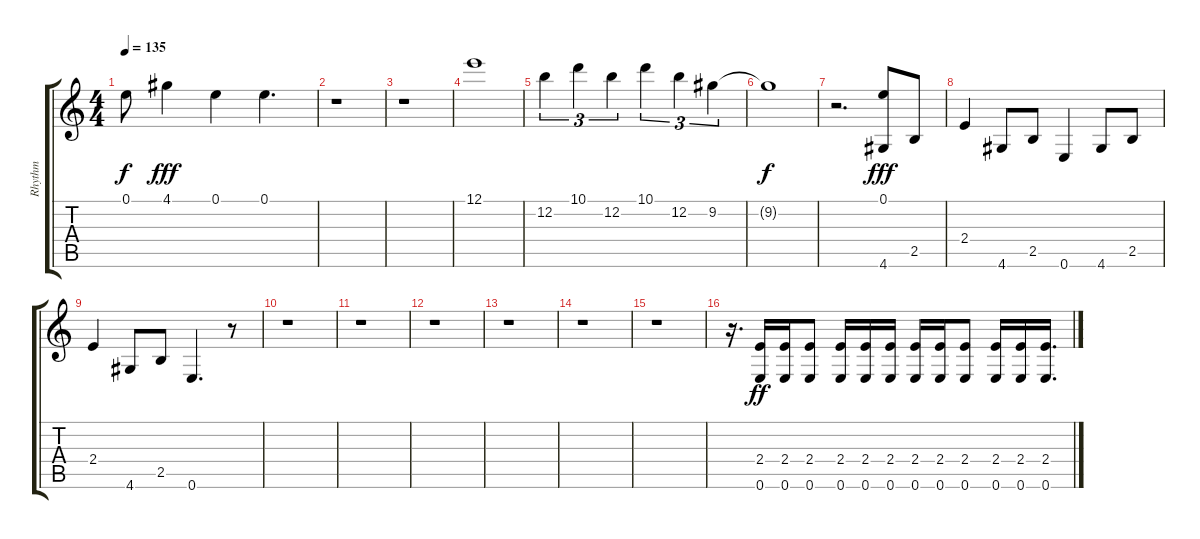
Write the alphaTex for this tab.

\track ("Rhythm" "Rhythm") {instrument distortionguitar}
\staff {score tabs}
\tuning (E4 B3 G3 D3 A2 E2) {hide}
\ts (4 4)
\tempo 135
\clef g2
\ks c
0.1{t}.8{dy f} 4.1.4{dy fff} 0.1.4 0.1.4{d} |
r.1 |
r.1 |
12.1.1 |
12.2.4{tu (3 2)} 10.1.4{tu (3 2)} 12.2.4{tu (3 2)} 10.1.4{tu (3 2)} 12.2.4{tu (3 2)} 9.2.4{tu (3 2)} |
9.2{t}.1{dy f} |
r.2{d} (0.1 4.6).8{dy fff} 2.5.8 |
2.4.4 4.6.8 2.5.8 0.6.4 4.6.8 2.5.8 |
2.4.4 4.6.8 2.5.8 0.6.4{d} r.8 |
r.1 |
r.1 |
r.1 |
r.1 |
r.1 |
r.1 |
r.16{d} (2.4 0.6).16{dy ff} (2.4 0.6).16 (2.4 0.6).8 (2.4 0.6).16 (2.4 0.6).16 (2.4 0.6).16 (2.4 0.6).16 (2.4 0.6).16 (2.4 0.6).8 (2.4 0.6).16 (2.4 0.6).16 (2.4 0.6).16{d}
